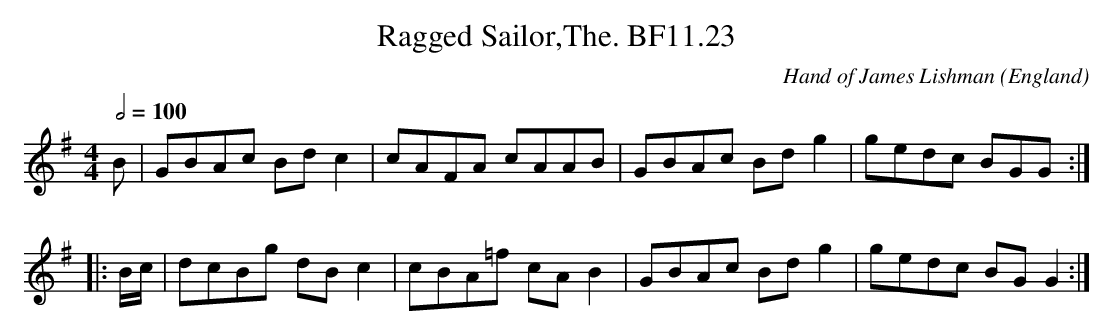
X:1
T:Ragged Sailor,The. BF11.23
C:Hand of James Lishman
M:4/4
O:England
Q:1/2=100
K:G
B|GBAc Bdc2|cAFA cAAB|GBAc Bdg2|gedc BGG:|!
|:B/c/|dcBg dBc2|cBA=f cAB2|GBAc Bdg2|gedc BGG2:|
